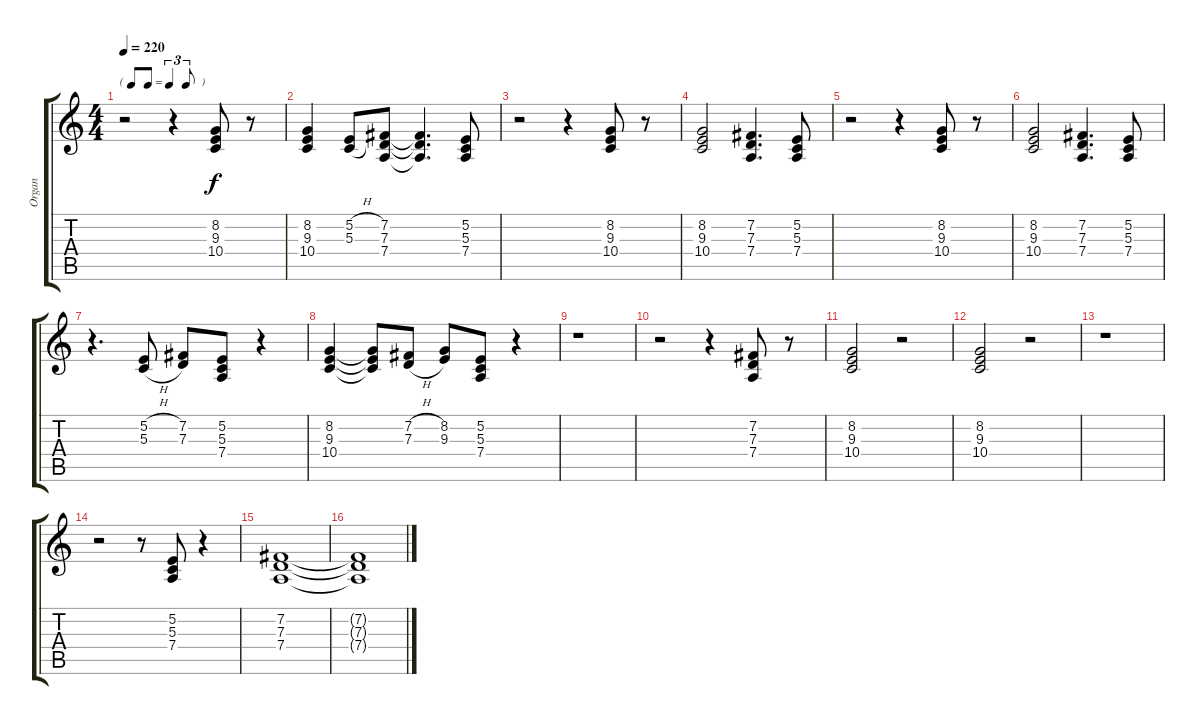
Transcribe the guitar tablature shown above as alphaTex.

\track ("Organ" "Organ") {instrument rockorgan}
\staff {score tabs}
\tuning (E4 B3 G3 D3 A2 E2) {hide}
\ts (4 4)
\tf triplet8th
\tempo 220
\clef g2
\ks c
r.2{dy f} r.4 (8.2 9.3 10.4).8 r.8 |
(8.2 9.3 10.4).4 (5.2{h} 5.3{h}).8 (7.2 7.3 7.4).8 (7.2{t} 7.3{t} 7.4{t}).4{d} (5.2 5.3 7.4).8 |
r.2 r.4 (8.2 9.3 10.4).8 r.8 |
(8.2 9.3 10.4).2 (7.2 7.3 7.4).4{d} (5.2 5.3 7.4).8 |
r.2 r.4 (8.2 9.3 10.4).8 r.8 |
(8.2 9.3 10.4).2 (7.2 7.3 7.4).4{d} (5.2 5.3 7.4).8 |
r.4{d} (5.2{h} 5.3{h}).8 (7.2 7.3).8 (5.2 5.3 7.4).8 r.4 |
(8.2 9.3 10.4).4 (8.2{t} 9.3{t} 10.4{t}).8 (7.2{h} 7.3{h}).8 (8.2 9.3).8 (5.2 5.3 7.4).8 r.4 |
r.1 |
r.2 r.4 (7.2 7.3 7.4).8 r.8 |
(8.2 9.3 10.4).2 r.2 |
(8.2 9.3 10.4).2 r.2 |
r.1 |
r.2 r.8 (5.2 5.3 7.4).8 r.4 |
(7.2 7.3 7.4).1 |
(7.2{t} 7.3{t} 7.4{t}).1
